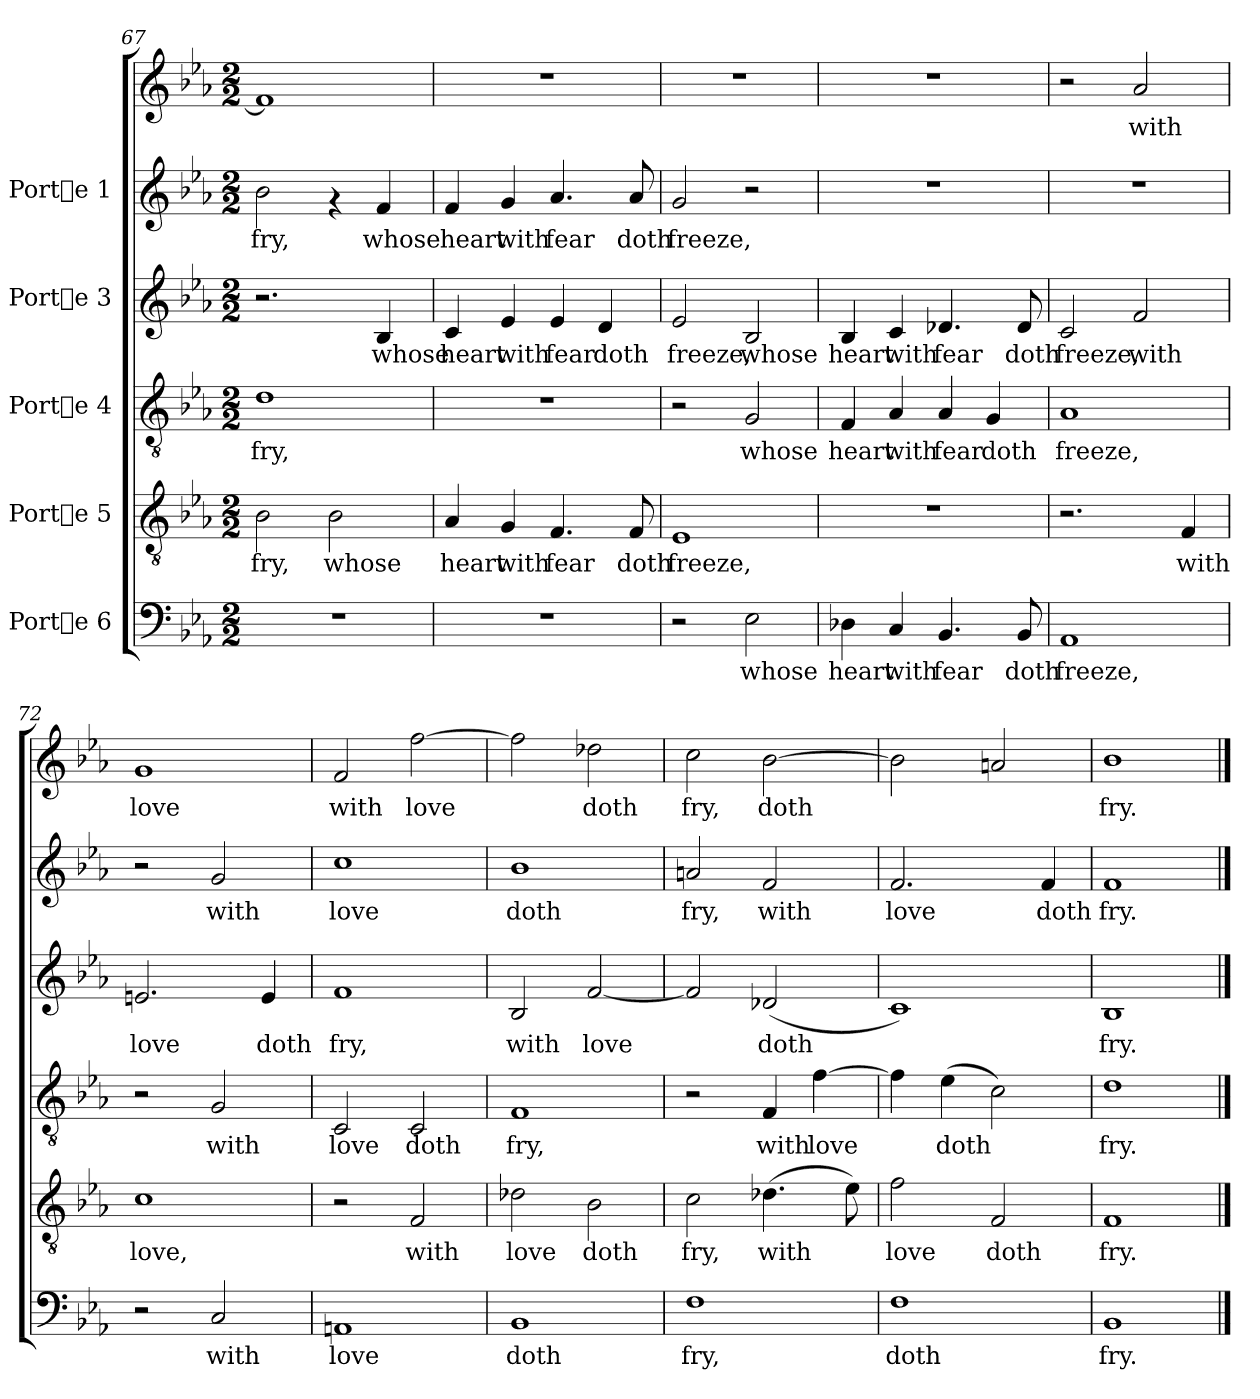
**kern	**text	**kern	**text	**kern	**text	**kern	**text	**kern	**text	**kern	**text
*part5	*part5	*part4	*part4	*part3	*part3	*part2	*part2	*part1	*part1	*part1	*part1
*staff6	*staff6	*staff5	*staff5	*staff4	*staff4	*staff3	*staff3	*staff2	*staff2	*staff1	*staff1
*I"Porte 6	*	*I"Porte 5	*	*I"Porte 4	*	*I"Porte 3	*	*I"Porte 1	*	*	*
*clefF4	*	*clefGv2	*	*clefGv2	*	*clefG2	*	*clefG2	*	*clefG2	*
*k[b-e-a-]	*	*k[b-e-a-]	*	*k[b-e-a-]	*	*k[b-e-a-]	*	*k[b-e-a-]	*	*k[b-e-a-]	*
*E-:	*	*E-:	*	*E-:	*	*E-:	*	*E-:	*	*E-:	*
*M2/2	*	*M2/2	*	*M2/2	*	*M2/2	*	*M2/2	*	*M2/2	*
=67	=67	=67	=67	=67	=67	=67	=67	=67	=67	=67	=67
!	!	!	!LO:LY:b:cj	!	!LO:LY:b:cj	!	!	!	!LO:LY:b:cj	!	!
1r	.	2B-\	fry,	1d	fry,	2.r	.	2b-\	fry,	1f]	.
!	!	!	!LO:LY:b:cj	!	!	!	!	!	!	!	!
.	.	2B-\	whose	.	.	.	.	4rf	.	.	.
!	!	!	!	!	!	!	!LO:LY:b:cj	!	!LO:LY:b:cj	!	!
.	.	.	.	.	.	4B-/	whose	4f/	whose	.	.
=68	=68	=68	=68	=68	=68	=68	=68	=68	=68	=68	=68
!	!	!	!LO:LY:b:cj	!	!	!	!LO:LY:b:cj	!	!LO:LY:b:cj	!	!
1r	.	4A-/	heart	1r	.	4c/	heart	4f/	heart	1r	.
!	!	!	!LO:LY:b:cj	!	!	!	!LO:LY:b:cj	!	!LO:LY:b:cj	!	!
.	.	4G/	with	.	.	4e-/	with	4g/	with	.	.
!	!	!	!LO:LY:b:cj	!	!	!	!LO:LY:b:cj	!	!LO:LY:b:cj	!	!
.	.	4.F/	fear	.	.	4e-/	fear	4.a-/	fear	.	.
!	!	!	!	!	!	!	!LO:LY:b:cj	!	!	!	!
.	.	.	.	.	.	4d/	doth	.	.	.	.
!	!	!	!LO:LY:b:cj	!	!	!	!	!	!LO:LY:b:cj	!	!
.	.	8F/	doth	.	.	.	.	8a-/	doth	.	.
=69	=69	=69	=69	=69	=69	=69	=69	=69	=69	=69	=69
!	!	!	!LO:LY:b:cj	!	!	!	!LO:LY:b:cj	!	!LO:LY:b:cj	!	!
2r	.	1E-	freeze,	2r	.	2e-/	freeze,	2g/	freeze,	1r	.
!	!LO:LY:b:cj	!	!	!	!LO:LY:b:cj	!	!LO:LY:b:cj	!	!	!	!
2E-\	whose	.	.	2G/	whose	2B-/	whose	2r	.	.	.
!!LO:LB:g=z
=70	=70	=70	=70	=70	=70	=70	=70	=70	=70	=70	=70
!	!LO:LY:b:cj	!	!	!	!LO:LY:b:cj	!	!LO:LY:b:cj	!	!	!	!
4D-X\	heart	1r	.	4F/	heart	4B-/	heart	1r	.	1r	.
!	!LO:LY:b:cj	!	!	!	!LO:LY:b:cj	!	!LO:LY:b:cj	!	!	!	!
4C/	with	.	.	4A-/	with	4c/	with	.	.	.	.
!	!LO:LY:b:cj	!	!	!	!LO:LY:b:cj	!	!LO:LY:b:cj	!	!	!	!
4.BB-/	fear	.	.	4A-/	fear	4.d-X/	fear	.	.	.	.
!	!	!	!	!	!LO:LY:b:cj	!	!	!	!	!	!
.	.	.	.	4G/	doth	.	.	.	.	.	.
!	!LO:LY:b:cj	!	!	!	!	!	!LO:LY:b:cj	!	!	!	!
8BB-/	doth	.	.	.	.	8d-/	doth	.	.	.	.
=71	=71	=71	=71	=71	=71	=71	=71	=71	=71	=71	=71
!	!LO:LY:b:cj	!	!	!	!LO:LY:b:cj	!	!LO:LY:b:cj	!	!	!	!
1AA-	freeze,	2.r	.	1A-	freeze,	2c/	freeze,	1r	.	2r	.
!	!	!	!	!	!	!	!LO:LY:b:cj	!	!	!	!LO:LY:b:cj
.	.	.	.	.	.	2f/	with	.	.	2a-/	with
!	!	!	!LO:LY:b:cj	!	!	!	!	!	!	!	!
.	.	4F/	with	.	.	.	.	.	.	.	.
=72	=72	=72	=72	=72	=72	=72	=72	=72	=72	=72	=72
!	!	!	!LO:LY:b:cj	!	!	!	!LO:LY:b:cj	!	!	!	!LO:LY:b:cj
2r	.	1c	love,	2r	.	2.en/	love	2r	.	1g	love
!	!LO:LY:b:cj	!	!	!	!LO:LY:b:cj	!	!	!	!LO:LY:b:cj	!	!
2C/	with	.	.	2G/	with	.	.	2g/	with	.	.
!	!	!	!	!	!	!	!LO:LY:b:cj	!	!	!	!
.	.	.	.	.	.	4e/	doth	.	.	.	.
=73	=73	=73	=73	=73	=73	=73	=73	=73	=73	=73	=73
!	!LO:LY:b:cj	!	!	!	!LO:LY:b:cj	!	!LO:LY:b:cj	!	!LO:LY:b:cj	!	!LO:LY:b:cj
1AAn	love	2r	.	2C/	love	1f	fry,	1cc	love	2f/	with
!	!	!	!LO:LY:b:cj	!	!LO:LY:b:cj	!	!	!	!	!	!LO:LY:b:cj
.	.	2F/	with	2C/	doth	.	.	.	.	[>2ff\	love
=74	=74	=74	=74	=74	=74	=74	=74	=74	=74	=74	=74
!	!LO:LY:b:cj	!	!LO:LY:b:cj	!	!LO:LY:b:cj	!	!LO:LY:b:cj	!	!LO:LY:b:cj	!	!LO:LY:b:cj
1BB-	doth	2d-X\	love	1F	fry,	2B-/	with	1b-	doth	2ff\]	.
!	!	!	!LO:LY:b:cj	!	!	!	!LO:LY:b:cj	!	!	!	!LO:LY:b:cj
.	.	2B-\	doth	.	.	[<2f/	love	.	.	2dd-X\	doth
=75	=75	=75	=75	=75	=75	=75	=75	=75	=75	=75	=75
!	!LO:LY:b:cj	!	!LO:LY:b:cj	!	!	!	!LO:LY:b:cj	!	!LO:LY:b:cj	!	!LO:LY:b:cj
1F	fry,	2c\	fry,	2r	.	2f/]	.	2an/	fry,	2cc\	fry,
!	!	!	!LO:LY:b:cj	!	!LO:LY:b:cj	!	!LO:LY:b:cj	!	!LO:LY:b:cj	!	!LO:LY:b:cj
.	.	(>4.d-X\	with	4F/	with	(<2d-X/	doth	2f/	with	[>2b-\	doth
!	!	!	!	!	!LO:LY:b:cj	!	!	!	!	!	!
.	.	.	.	[>4f\	love	.	.	.	.	.	.
!	!	!	!LO:LY:b:cj	!	!	!	!	!	!	!	!
.	.	8e-\)	.	.	.	.	.	.	.	.	.
!!LO:PB:g=z
=76	=76	=76	=76	=76	=76	=76	=76	=76	=76	=76	=76
!	!LO:LY:b:cj	!	!LO:LY:b:cj	!	!LO:LY:b:cj	!	!	!	!LO:LY:b:cj	!	!
1F	doth	2f\	love	4f\]	.	1c)	.	2.f/	love	2b-\]	.
!	!	!	!	!	!LO:LY:b:cj	!	!	!	!	!	!
.	.	.	.	(>4e-\	doth	.	.	.	.	.	.
!	!	!	!LO:LY:b:cj	!	!LO:LY:b:cj	!	!	!	!	!	!
.	.	2F/	doth	2c\)	.	.	.	.	.	2an/	.
!	!	!	!	!	!	!	!	!	!LO:LY:b:cj	!	!
.	.	.	.	.	.	.	.	4f/	doth	.	.
=77	=77	=77	=77	=77	=77	=77	=77	=77	=77	=77	=77
!	!LO:LY:b:cj	!	!LO:LY:b:cj	!	!LO:LY:b:cj	!	!LO:LY:b:cj	!	!LO:LY:b:cj	!	!LO:LY:b:cj
1BB-	fry.	1F	fry.	1d	fry.	1B-	fry.	1f	fry.	1b-	fry.
==	==	==	==	==	==	==	==	==	==	==	==
*-	*-	*-	*-	*-	*-	*-	*-	*-	*-	*-	*-
